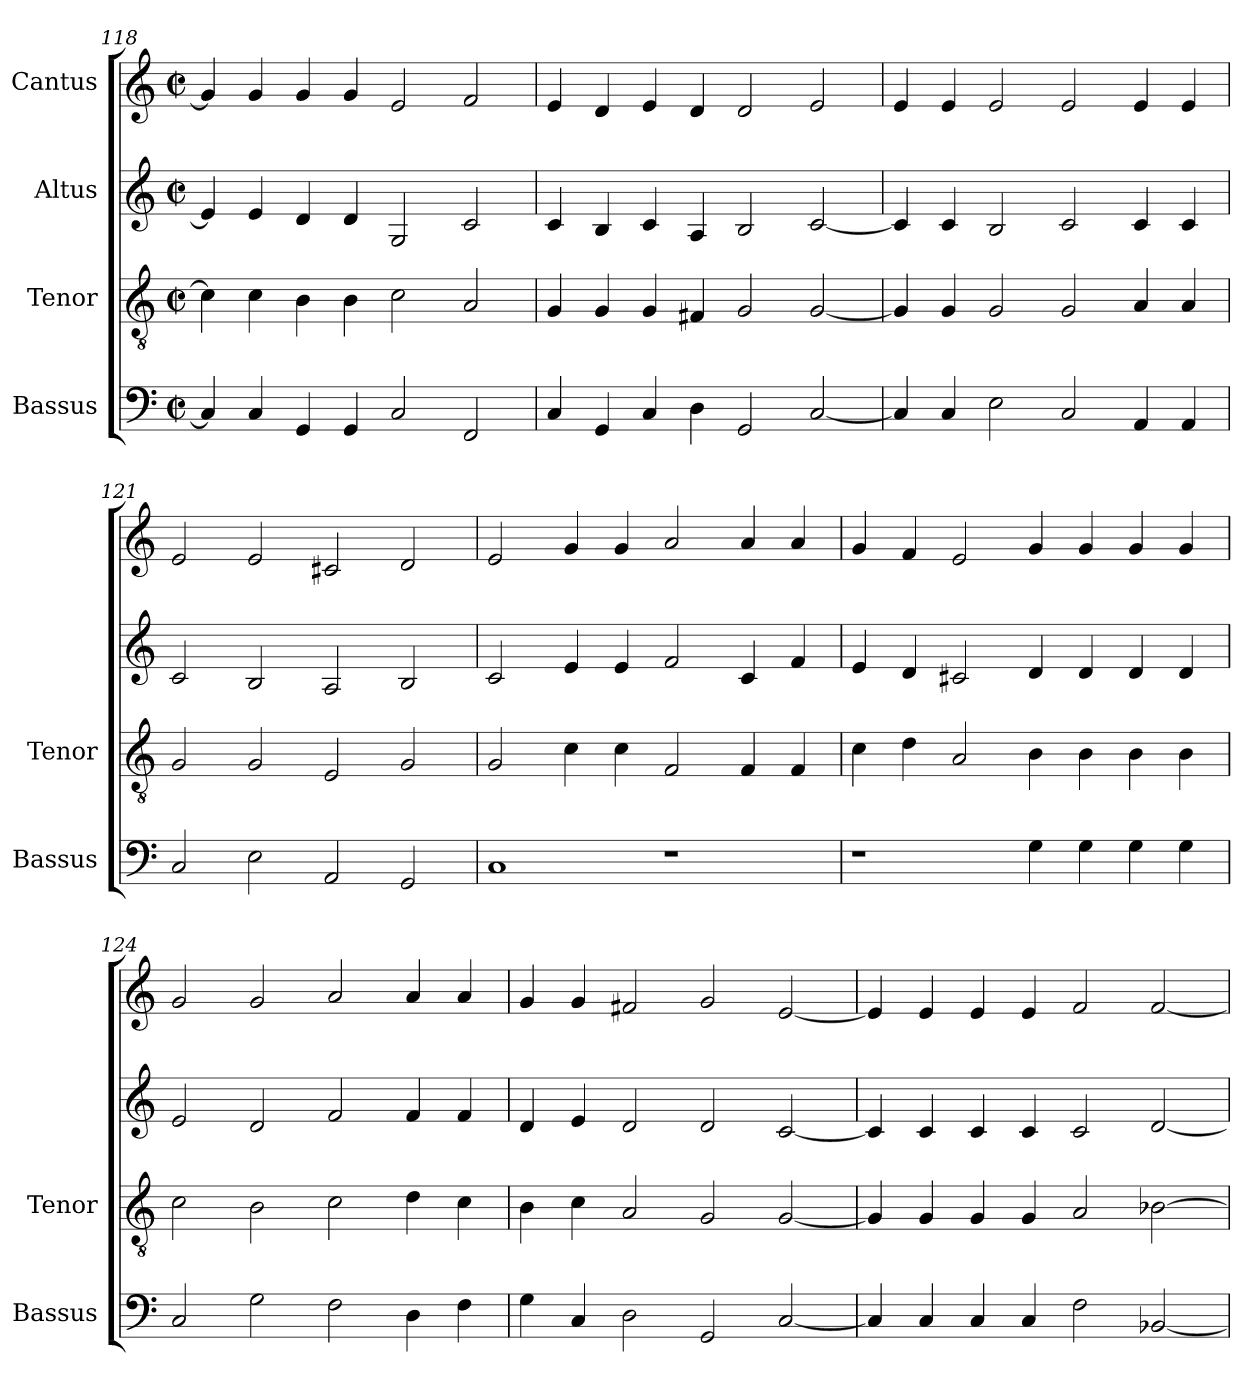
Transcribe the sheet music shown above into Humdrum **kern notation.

**kern	**kern	**kern	**kern
*part4	*part3	*part2	*part1
*staff4	*staff3	*staff2	*staff1
*I"Bassus	*I"Tenor	*I"Altus	*I"Cantus
*I'Bassus	*I'Tenor	*	*
*clefF4	*clefGv2	*clefG2	*clefG2
*k[]	*k[]	*k[]	*k[]
*C:	*C:	*C:	*C:
*M2/2	*M2/2	*M2/2	*M2/2
*met(c|)	*met(c|)	*met(c|)	*met(c|)
=118	=118	=118	=118
4C/]	4c\]	4e/]	4g/]
4C/	4c\	4e/	4g/
4GG/	4B\	4d/	4g/
4GG/	4B\	4d/	4g/
2C/	2c\	2G/	2e/
2FF/	2A/	2c/	2f/
=119	=119	=119	=119
4C/	4G/	4c/	4e/
4GG/	4G/	4B/	4d/
4C/	4G/	4c/	4e/
4D\	4F#X/	4A/	4d/
2GG/	2G/	2B/	2d/
[<2C/	[<2G/	[<2c/	2e/
!!LO:LB:g=z
=120	=120	=120	=120
4C/]	4G/]	4c/]	4e/
4C/	4G/	4c/	4e/
2E\	2G/	2B/	2e/
2C/	2G/	2c/	2e/
4AA/	4A/	4c/	4e/
4AA/	4A/	4c/	4e/
=121	=121	=121	=121
2C/	2G/	2c/	2e/
2E\	2G/	2B/	2e/
2AA/	2E/	2A/	2c#X/
2GG/	2G/	2B/	2d/
=122	=122	=122	=122
1C	2G/	2c/	2e/
.	4c\	4e/	4g/
.	4c\	4e/	4g/
1r	2F/	2f/	2a/
.	4F/	4c/	4a/
.	4F/	4f/	4a/
=123	=123	=123	=123
1r	4c\	4e/	4g/
.	4d\	4d/	4f/
.	2A/	2c#X/	2e/
4G\	4B\	4d/	4g/
4G\	4B\	4d/	4g/
4G\	4B\	4d/	4g/
4G\	4B\	4d/	4g/
!!LO:LB:g=z
=124	=124	=124	=124
2C/	2c\	2e/	2g/
2G\	2B\	2d/	2g/
2F\	2c\	2f/	2a/
4D\	4d\	4f/	4a/
4F\	4c\	4f/	4a/
=125	=125	=125	=125
4G\	4B\	4d/	4g/
4C/	4c\	4e/	4g/
2D\	2A/	2d/	2f#X/
2GG/	2G/	2d/	2g/
[<2C/	[<2G/	[<2c/	[<2e/
=126	=126	=126	=126
4C/]	4G/]	4c/]	4e/]
4C/	4G/	4c/	4e/
4C/	4G/	4c/	4e/
4C/	4G/	4c/	4e/
2F\	2A/	2c/	2f/
[<2BB-X/	[>2B-X\	[<2d/	[<2f/
=	=	=	=
*-	*-	*-	*-
